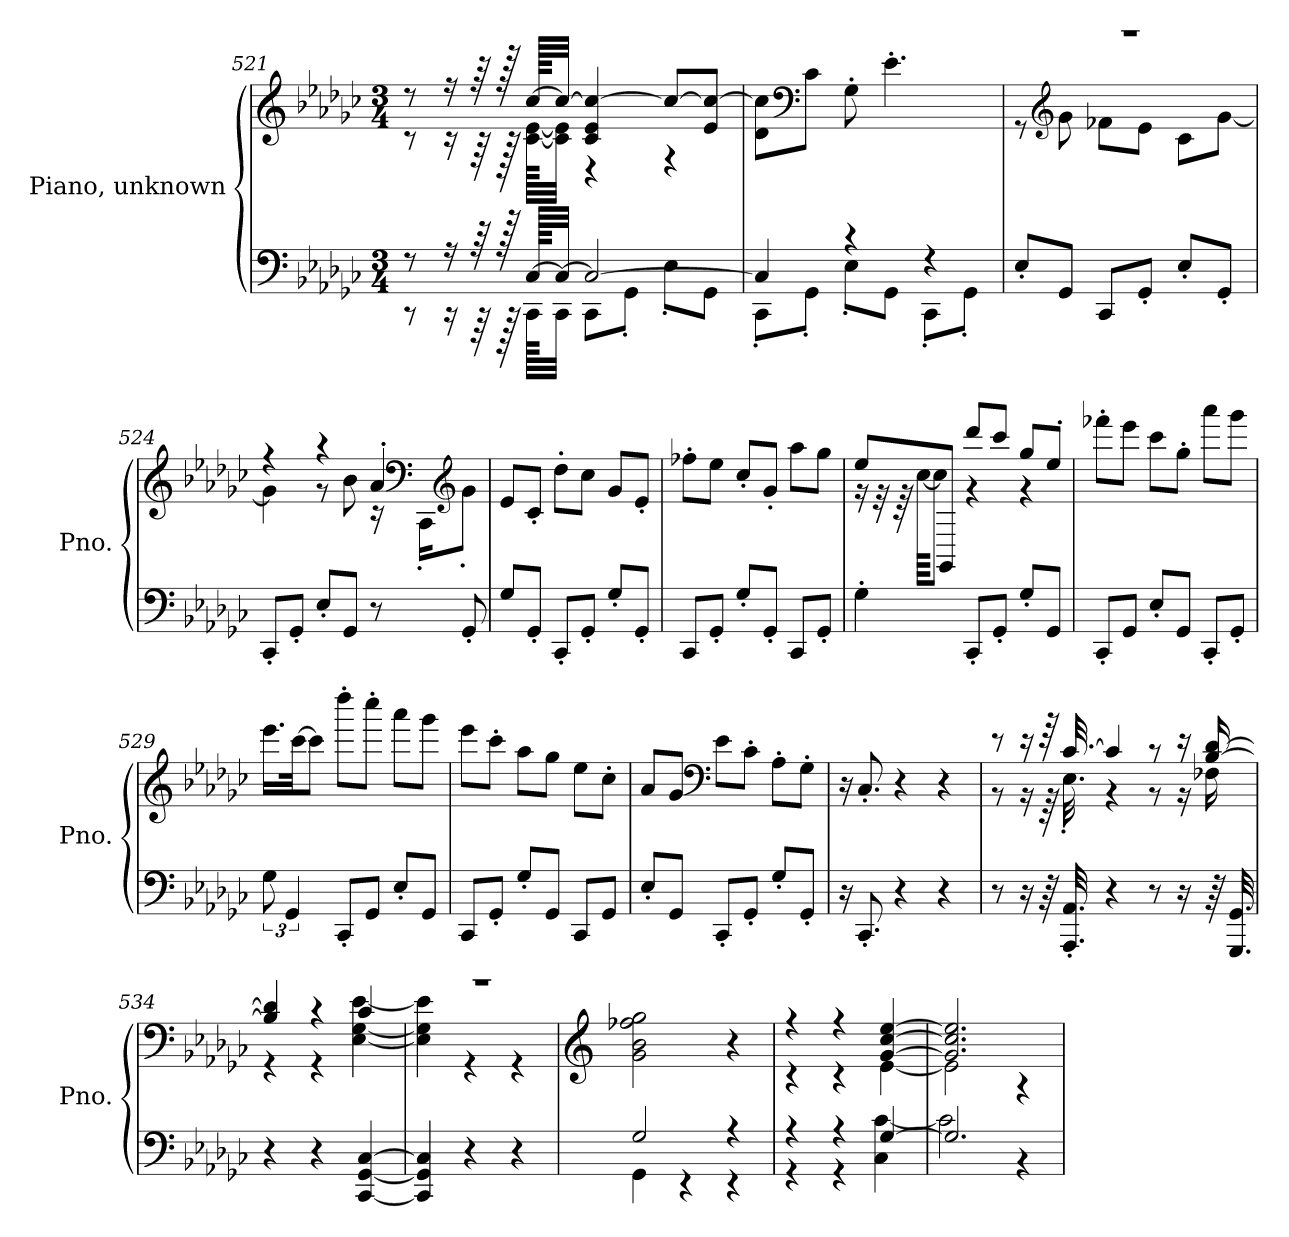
**kern	**kern
*part1	*part1
*staff2	*staff1
*I"Piano, unknown	*
*I'Pno.	*
!!LO:LB:g=z
*clefF4	*clefG2
*k[b-e-a-d-g-c-]	*k[b-e-a-d-g-c-]
*M3/4	*M3/4
=521	=521
*^	*^
8r	8r	8r	8r
16r	16r	16r	16r
64r	64r	64r	64r
128r	128r	128r	128r
[128C-/KKLLL	128CC-\KKLLL	[128cc-/KKLLL	[128c-\ [128e-\KKLLL
32C-/JJJ_	32CC-\JJJ	32cc-/JJJ_	32c-\] 32e-\]JJJ
2C-/_	8CC-\L	4c-/ 4e-/ 4cc-/_	4r
.	8GG-'\J	.	.
.	8E-'\L	8cc-/L_	4r
.	8GG-\J	8e-/ 8cc-/_J	.
*	*	*v	*v
=522	=522	=522
4C-/]	8CC-'\L	8d-\ 8cc-\]L
*	*	*clefF4
.	8GG-'\J	8c-\J
4r	8E-'\L	8G-'\
.	8GG-\J	4.e-'\
4r	8CC-'\L	.
.	8GG-'\J	.
*v	*v	*
=523	=523
*	*^
8E-'/L	2.r	8r
*	*clefG2	*
8GG-/J	.	8g-\
8CC-/L	.	8f-X\L
8GG-'/J	.	8e-\J
8E-'/L	.	8c-\L
8GG-'/J	.	[8g-\J
=524	=524	=524
8CC-'/L	4r	4g-\]
8GG-'/J	.	.
8E-'/L	4r	8r
8GG-/J	.	8b-\
8r	4a-'/	16r
*	*clefF4	*
.	.	16CC-'\KL
*	*clefG2	*
8GG-'/	.	8g-'\J
*	*v	*v
!!LO:LB:g=z
=525	=525
8G-/L	8e-/L
8GG-'/J	8c-'/J
8CC-'/L	8dd-'\L
8GG-'/J	8cc-\J
8G-'/L	8g-/L
8GG-'/J	8e-'/J
=526	=526
8CC-/L	8ff-X'\L
8GG-'/J	8ee-\J
8G-'/L	8cc-'/L
8GG-'/J	8g-'/J
8CC-/L	8aa-\L
8GG-'/J	8gg-\J
=527	=527
*	*^
4G-'\	8ee-/L	16r
.	.	32r
.	.	64r
.	.	[64cc-\KKKL
.	8GG-/J	8cc-\J]
8CC-'/L	8ddd-/L	4r
8GG-'/J	8ccc-/J	.
8G-'/L	8gg-/L	4r
8GG-/J	8ee-'/J	.
*	*v	*v
=528	=528
8CC-'/L	8fff-X'\L
8GG-/J	8eee-\J
8E-'/L	8ccc-\L
8GG-/J	8gg-'\J
8CC-'/L	8aaa-\L
8GG-'/J	8ggg-\J
!!LO:LB:g=z
=529	=529
12G-\	16.eee-\LL
6GG-/	.
.	[32ccc-\JK
.	8ccc-\J]
8CC-'/L	8dddd-'\L
8GG-/J	8cccc-'\J
8E-'/L	8aaa-\L
8GG-/J	8ggg-\J
=530	=530
8CC-/L	8eee-\L
8GG-'/J	8ccc-'\J
8G-'/L	8aa-\L
8GG-/J	8gg-\J
8CC-/L	8ee-\L
8GG-/J	8cc-'\J
=531	=531
8E-'/L	8a-/L
8GG-/J	8g-/J
*	*clefF4
8CC-'/L	8e-\L
8GG-'/J	8c-'\J
8G-'/L	8A-'\L
8GG-'/J	8G-'\J
=532	=532
16r	16r
8.CC-'/	8.C-'/
4r	4r
4r	4r
!!LO:LB:g=z
=533	=533
*	*^
8r	8r	8r
16r	16r	16r
64r	64r	64r
32.AAA-/' 32.AA-/'	[32.c-/	32.E-'\
4r	4c-/]	4r
8r	8r	8r
16r	16r	16r
64r	[16B-/ [16d-/	16F-X\
32.GGG-/ 32.GG-/	.	.
=534	=534	=534
4r	4B-/] 4d-/]	4r
4r	4r	4r
[4CC-/ [4GG-/ [4C-/	4c-/	[4E-\ [4G-\ [4e-\
=535	=535	=535
4CC-/] 4GG-/] 4C-/]	2.r	4E-\] 4G-\] 4e-\]
4r	.	4r
4r	.	4r
*	*v	*v
=536	=536
*	*clefG2
*^	*
2G-/	4GG-\	2g-\ 2b-\ 2ff-X\ 2gg-\
.	4r	.
4r	4r	4r
=537	=537	=537
*	*	*^
4r	4r	4r	4r
4r	4r	4r	4r
[4G-/	4C-\ [4c-\	[4g-/ [4cc-/ [4ee-/	[4e-\
=538	=538	=538	=538
2.G-/]	2c-\]	2.g-/] 2.cc-/] 2.ee-/]	2e-\]
.	4r	.	4r
*v	*v	*	*
*	*v	*v
=	=
*-	*-
